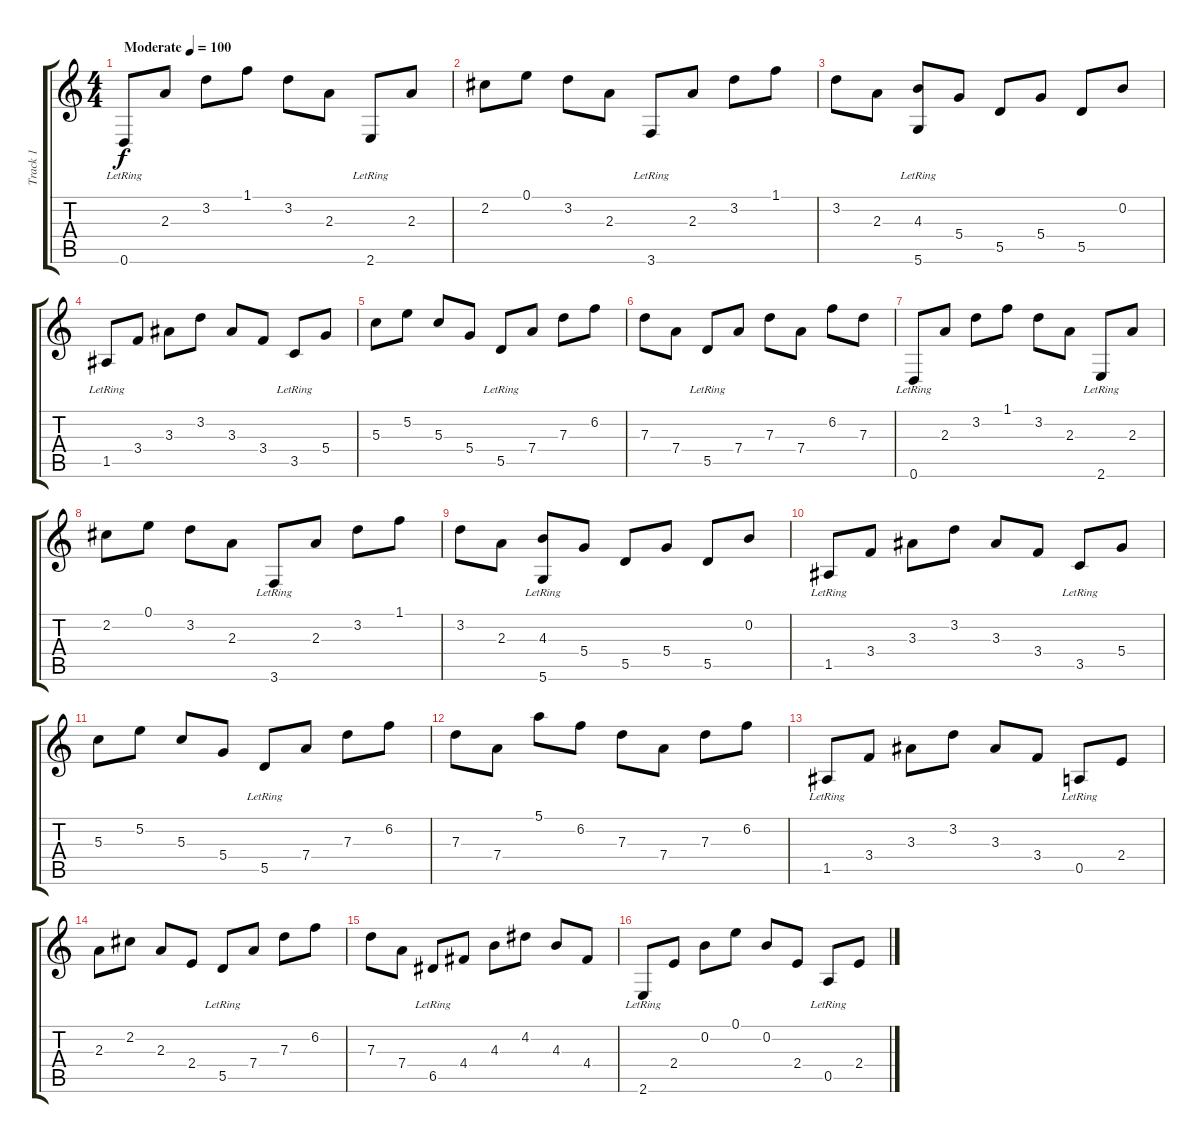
\track ("Track 1" "Track 1") {instrument acousticguitarnylon}
\staff {score tabs}
\tuning (E4 B3 G3 D3 A2 D2) {hide}
\ts (4 4)
\tempo (100 "Moderate")
\clef g2
\ks c
0.6{lr}.8{dy f instrument acousticguitarnylon} 2.3.8 3.2.8 1.1.8 3.2.8 2.3.8 2.6{lr}.8 2.3.8 |
2.2.8 0.1.8 3.2.8 2.3.8 3.6{lr}.8 2.3.8 3.2.8 1.1.8 |
3.2.8 2.3.8 (4.3 5.6{lr}).8 5.4.8 5.5.8 5.4.8 5.5.8 0.2.8 |
1.5{lr}.8 3.4.8 3.3.8 3.2.8 3.3.8 3.4.8 3.5{lr}.8 5.4.8 |
5.3.8 5.2.8 5.3.8 5.4.8 5.5{lr}.8 7.4.8 7.3.8 6.2.8 |
7.3.8 7.4.8 5.5{lr}.8 7.4.8 7.3.8 7.4.8 6.2.8 7.3.8 |
0.6{lr}.8 2.3.8 3.2.8 1.1.8 3.2.8 2.3.8 2.6{lr}.8 2.3.8 |
2.2.8 0.1.8 3.2.8 2.3.8 3.6{lr}.8 2.3.8 3.2.8 1.1.8 |
3.2.8 2.3.8 (4.3 5.6{lr}).8 5.4.8 5.5.8 5.4.8 5.5.8 0.2.8 |
1.5{lr}.8 3.4.8 3.3.8 3.2.8 3.3.8 3.4.8 3.5{lr}.8 5.4.8 |
5.3.8 5.2.8 5.3.8 5.4.8 5.5{lr}.8 7.4.8 7.3.8 6.2.8 |
7.3.8 7.4.8 5.1.8 6.2.8 7.3.8 7.4.8 7.3.8 6.2.8 |
1.5{lr}.8 3.4.8 3.3.8 3.2.8 3.3.8 3.4.8 0.5{lr}.8 2.4.8 |
2.3.8 2.2.8 2.3.8 2.4.8 5.5{lr}.8 7.4.8 7.3.8 6.2.8 |
7.3.8 7.4.8 6.5{lr}.8 4.4.8 4.3.8 4.2.8 4.3.8 4.4.8 |
2.6{lr}.8 2.4.8 0.2.8 0.1.8 0.2.8 2.4.8 0.5{lr}.8 2.4.8
